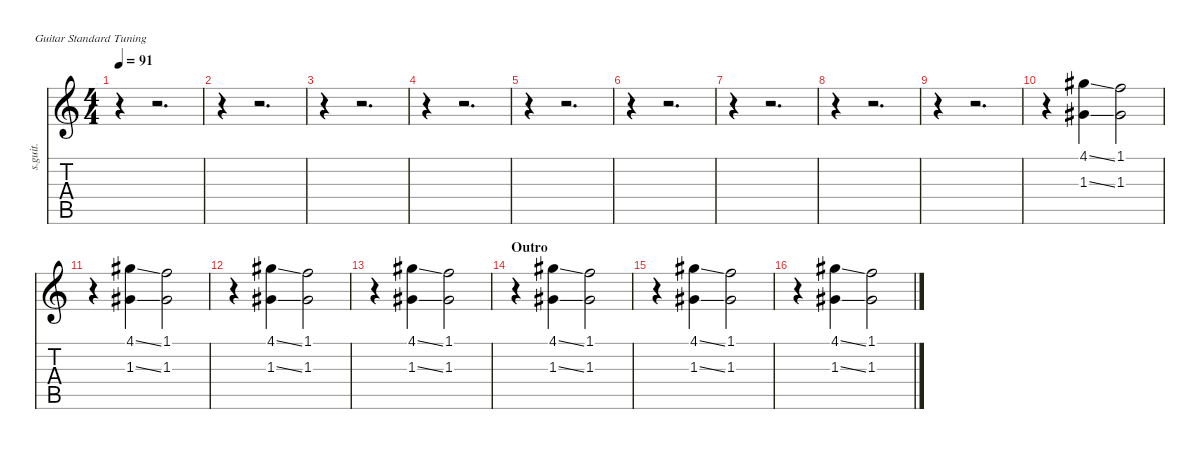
\defaultSystemsLayout 4
\hideDynamics
\bracketExtendMode nobrackets
\track ("Backing Vocals" "s.guit.") {instrument choiraahs}
\staff {score tabs}
\tuning (E4 B3 G3 D3 A2 E2)
\displaytranspose 12
\ts (4 4)
\tempo 91
\clef g2
\ks c
r.4{dy ff} r.2{d} |
r.4 r.2{d} |
r.4 r.2{d} |
r.4 r.2{d} |
r.4 r.2{d} |
r.4 r.2{d} |
r.4 r.2{d} |
r.4 r.2{d} |
r.4 r.2{d} |
r.4 (4.1{ss acc #} 1.3{ss acc #}).4 (1.1 1.3{acc #}).2 |
r.4 (4.1{ss acc #} 1.3{ss acc #}).4 (1.1 1.3{acc #}).2 |
r.4 (4.1{ss acc #} 1.3{ss acc #}).4 (1.1 1.3{acc #}).2 |
r.4 (4.1{ss acc #} 1.3{ss acc #}).4 (1.1 1.3{acc #}).2 |
\section ("" "Outro")
r.4 (4.1{ss acc #} 1.3{ss acc #}).4 (1.1 1.3{acc #}).2 |
r.4 (4.1{ss acc #} 1.3{ss acc #}).4 (1.1 1.3{acc #}).2 |
r.4 (4.1{ss acc #} 1.3{ss acc #}).4 (1.1 1.3{acc #}).2
